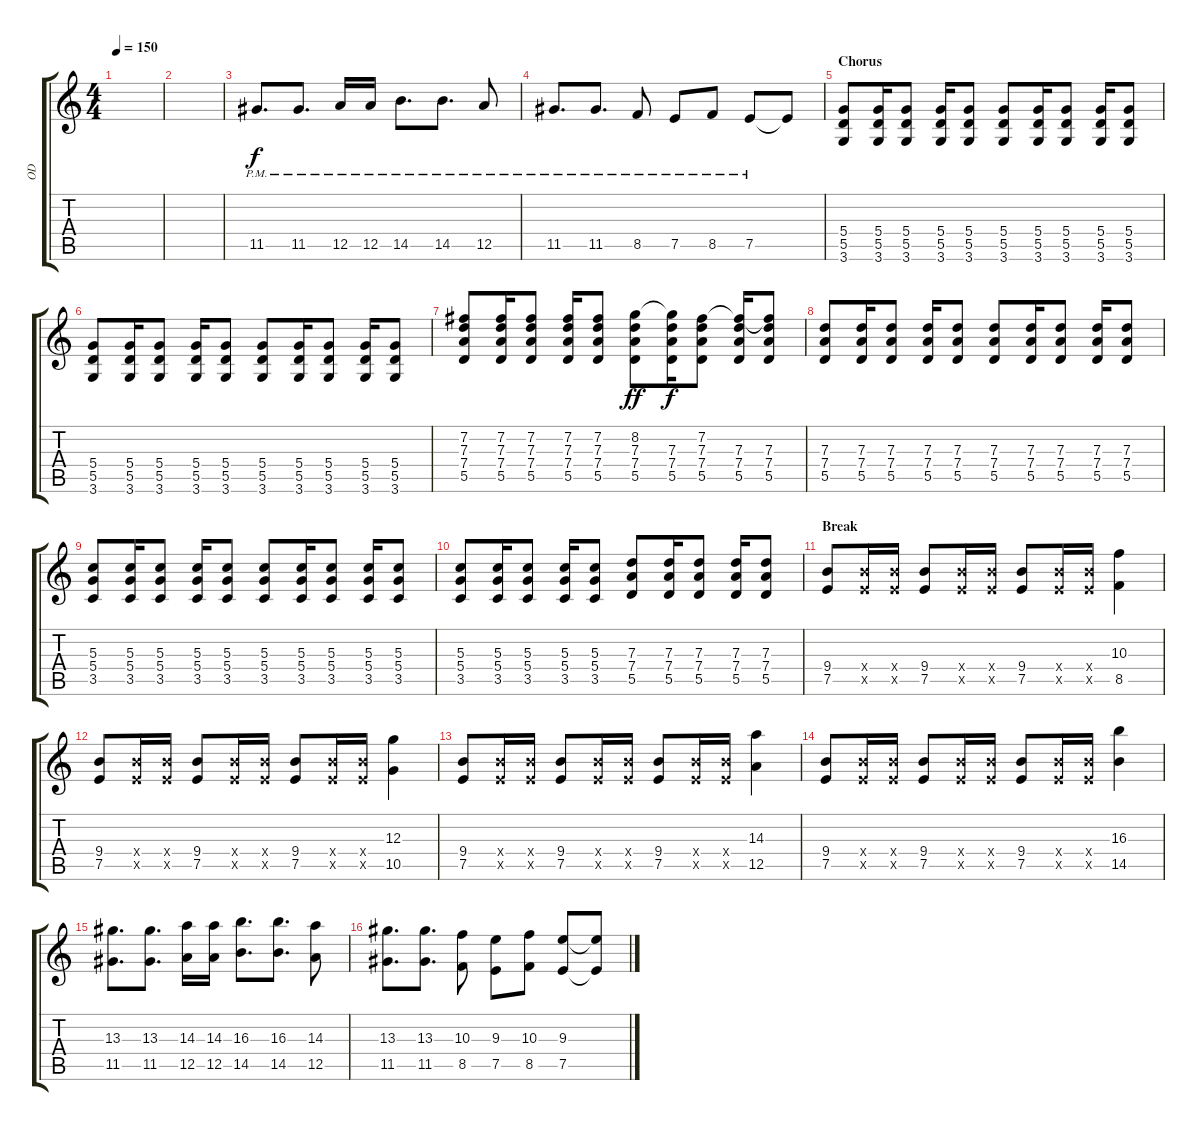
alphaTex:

\track ("OD" "OD") {instrument overdrivenguitar}
\staff {score tabs}
\tuning (E4 B3 G3 D3 A2 E2) {hide}
\ts (4 4)
\tempo 150
\clef g2
\ks c
|
|
11.5{pm}.8{d} 11.5{pm}.8{d} 12.5{pm}.16 12.5{pm}.16 14.5{pm}.8{d} 14.5{pm}.8{d} 12.5{pm}.8 |
11.5{pm}.8{d} 11.5{pm}.8{d} 8.5{pm}.8 7.5{pm}.8 8.5{pm}.8 7.5{pm}.8 7.5{t}.8 |
\section ("" "Chorus")
(5.4 5.5 3.6).8 (5.4 5.5 3.6).16 (5.4 5.5 3.6).8 (5.4 5.5 3.6).16 (5.4 5.5 3.6).8 (5.4 5.5 3.6).8 (5.4 5.5 3.6).16 (5.4 5.5 3.6).8 (5.4 5.5 3.6).16 (5.4 5.5 3.6).8 |
(5.4 5.5 3.6).8 (5.4 5.5 3.6).16 (5.4 5.5 3.6).8 (5.4 5.5 3.6).16 (5.4 5.5 3.6).8 (5.4 5.5 3.6).8 (5.4 5.5 3.6).16 (5.4 5.5 3.6).8 (5.4 5.5 3.6).16 (5.4 5.5 3.6).8 |
(7.2 7.3 7.4 5.5).8 (7.2 7.3 7.4 5.5).16 (7.2 7.3 7.4 5.5).8 (7.2 7.3 7.4 5.5).16 (7.2 7.3 7.4 5.5).8 (8.2 7.3 7.4 5.5).8{dy ff} (8.2{t} 7.3 7.4 5.5).16{dy f} (7.2 7.3 7.4 5.5).8 (7.2{t} 7.3 7.4 5.5).16 (7.2{t} 7.3 7.4 5.5).8 |
(7.3 7.4 5.5).8 (7.3 7.4 5.5).16 (7.3 7.4 5.5).8 (7.3 7.4 5.5).16 (7.3 7.4 5.5).8 (7.3 7.4 5.5).8 (7.3 7.4 5.5).16 (7.3 7.4 5.5).8 (7.3 7.4 5.5).16 (7.3 7.4 5.5).8 |
(5.3 5.4 3.5).8 (5.3 5.4 3.5).16 (5.3 5.4 3.5).8 (5.3 5.4 3.5).16 (5.3 5.4 3.5).8 (5.3 5.4 3.5).8 (5.3 5.4 3.5).16 (5.3 5.4 3.5).8 (5.3 5.4 3.5).16 (5.3 5.4 3.5).8 |
(5.3 5.4 3.5).8 (5.3 5.4 3.5).16 (5.3 5.4 3.5).8 (5.3 5.4 3.5).16 (5.3 5.4 3.5).8 (7.3 7.4 5.5).8 (7.3 7.4 5.5).16 (7.3 7.4 5.5).8 (7.3 7.4 5.5).16 (7.3 7.4 5.5).8 |
\section ("" "Break")
(9.4 7.5).8 (9.4{x} 7.5{x}).16 (9.4{x} 7.5{x}).16 (9.4 7.5).8 (9.4{x} 7.5{x}).16 (9.4{x} 7.5{x}).16 (9.4 7.5).8 (9.4{x} 7.5{x}).16 (9.4{x} 7.5{x}).16 (10.3 8.5).4 |
(9.4 7.5).8 (9.4{x} 7.5{x}).16 (9.4{x} 7.5{x}).16 (9.4 7.5).8 (9.4{x} 7.5{x}).16 (9.4{x} 7.5{x}).16 (9.4 7.5).8 (9.4{x} 7.5{x}).16 (9.4{x} 7.5{x}).16 (12.3 10.5).4 |
(9.4 7.5).8 (9.4{x} 7.5{x}).16 (9.4{x} 7.5{x}).16 (9.4 7.5).8 (9.4{x} 7.5{x}).16 (9.4{x} 7.5{x}).16 (9.4 7.5).8 (9.4{x} 7.5{x}).16 (9.4{x} 7.5{x}).16 (14.3 12.5).4 |
(9.4 7.5).8 (9.4{x} 7.5{x}).16 (9.4{x} 7.5{x}).16 (9.4 7.5).8 (9.4{x} 7.5{x}).16 (9.4{x} 7.5{x}).16 (9.4 7.5).8 (9.4{x} 7.5{x}).16 (9.4{x} 7.5{x}).16 (16.3 14.5).4 |
(13.3 11.5).8{d} (13.3 11.5).8{d} (14.3 12.5).16 (14.3 12.5).16 (16.3 14.5).8{d} (16.3 14.5).8{d} (14.3 12.5).8 |
(13.3 11.5).8{d} (13.3 11.5).8{d} (10.3 8.5).8 (9.3 7.5).8 (10.3 8.5).8 (9.3 7.5).8 (9.3{t} 7.5{t}).8
